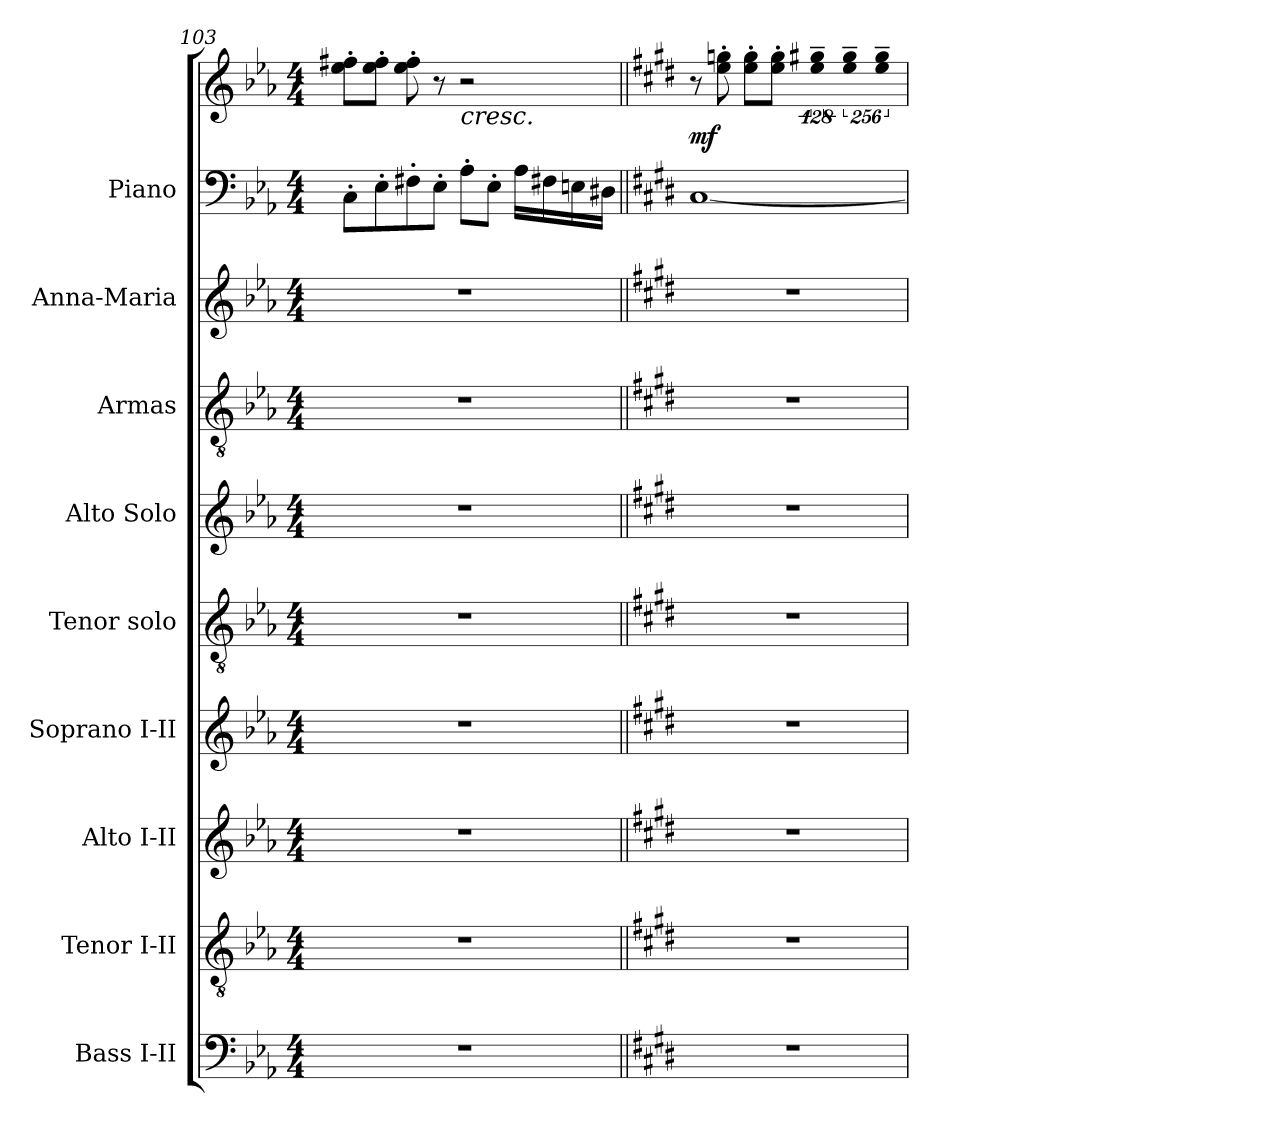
**kern	**kern	**kern	**kern	**kern	**kern	**kern	**kern	**kern	**kern	**dynam
*part9	*part8	*part7	*part6	*part5	*part4	*part3	*part2	*part1	*part1	*part1
*staff10	*staff9	*staff8	*staff7	*staff6	*staff5	*staff4	*staff3	*staff2	*staff1	*staff1/2
*I"Bass I-II	*I"Tenor I-II	*I"Alto I-II	*I"Soprano I-II	*I"Tenor solo	*I"Alto Solo	*I"Armas	*I"Anna-Maria	*I"Piano	*	*
*I'B.	*I'T.	*I'A.	*I'S.	*I'T. Solo	*I'A. Solo	*I'Armas	*I'A-M	*I'Pno.	*	*
*clefF4	*clefGv2	*clefG2	*clefG2	*clefGv2	*clefG2	*clefGv2	*clefG2	*clefF4	*clefG2	*
*	*ITrd7c12	*	*	*ITrd7c12	*	*ITrd7c12	*	*	*	*
*k[b-e-a-]	*k[b-e-a-]	*k[b-e-a-]	*k[b-e-a-]	*k[b-e-a-]	*k[b-e-a-]	*k[b-e-a-]	*k[b-e-a-]	*k[b-e-a-]	*k[b-e-a-]	*
*E-:	*E-:	*E-:	*E-:	*E-:	*E-:	*E-:	*E-:	*E-:	*E-:	*
*M4/4	*M4/4	*M4/4	*M4/4	*M4/4	*M4/4	*M4/4	*M4/4	*M4/4	*M4/4	*
=103	=103	=103	=103	=103	=103	=103	=103	=103	=103	=103
1r	1r	1r	1r	1r	1r	1r	1r	8C'i\L	8ee-i\' 8ff#Xi'L	.
.	.	.	.	.	.	.	.	8E-'i\	8ee-i\' 8ff#i'J	[
.	.	.	.	.	.	.	.	8F#X'i\	8ee-i\' 8ff#i'	.
.	.	.	.	.	.	.	.	8E-'i\J	8r	.
!	!	!	!	!	!	!	!	!	!	!LO:HP:b
.	.	.	.	.	.	.	.	8A-'i\L	2r	<
.	.	.	.	.	.	.	.	8E-'i\J	.	.
.	.	.	.	.	.	.	.	16A-i\LL	.	.
.	.	.	.	.	.	.	.	16F#Xi\	.	.
.	.	.	.	.	.	.	.	16Eni\	.	.
.	.	.	.	.	.	.	.	16D#Xi\JJ	.	.
!!LO:PB:g=z
=104||	=104||	=104||	=104||	=104||	=104||	=104||	=104||	=104||	=104||	=104||
*k[f#c#g#d#]	*k[f#c#g#d#]	*k[f#c#g#d#]	*k[f#c#g#d#]	*k[f#c#g#d#]	*k[f#c#g#d#]	*k[f#c#g#d#]	*k[f#c#g#d#]	*k[f#c#g#d#]	*k[f#c#g#d#]	*
*c#:	*c#:	*c#:	*c#:	*c#:	*c#:	*c#:	*c#:	*c#:	*c#:	*
1r	1r	1r	1r	1r	1r	1r	1r	[<1C#i	8r	mf
.	.	.	.	.	.	.	.	.	8eei\' 8ggni'	.
.	.	.	.	.	.	.	.	.	8eei\' 8ggi'L	.
.	.	.	.	.	.	.	.	.	8eei\' 8ggi'J	.
!	!	!	!	!	!	!	!	!	!LO:N:vis=4	!
.	.	.	.	.	.	.	.	.	512%85eei\~ 512%85gg#Xi~	.
!	!	!	!	!	!	!	!	!	!LO:N:vis=4	!
.	.	.	.	.	.	.	.	.	1024%171eei\~ 1024%171gg#i~	.
!	!	!	!	!	!	!	!	!	!LO:N:vis=4	!
.	.	.	.	.	.	.	.	.	1024%171eei\~ 1024%171gg#i~	.
=	=	=	=	=	=	=	=	=	=	=
*-	*-	*-	*-	*-	*-	*-	*-	*-	*-	*-
